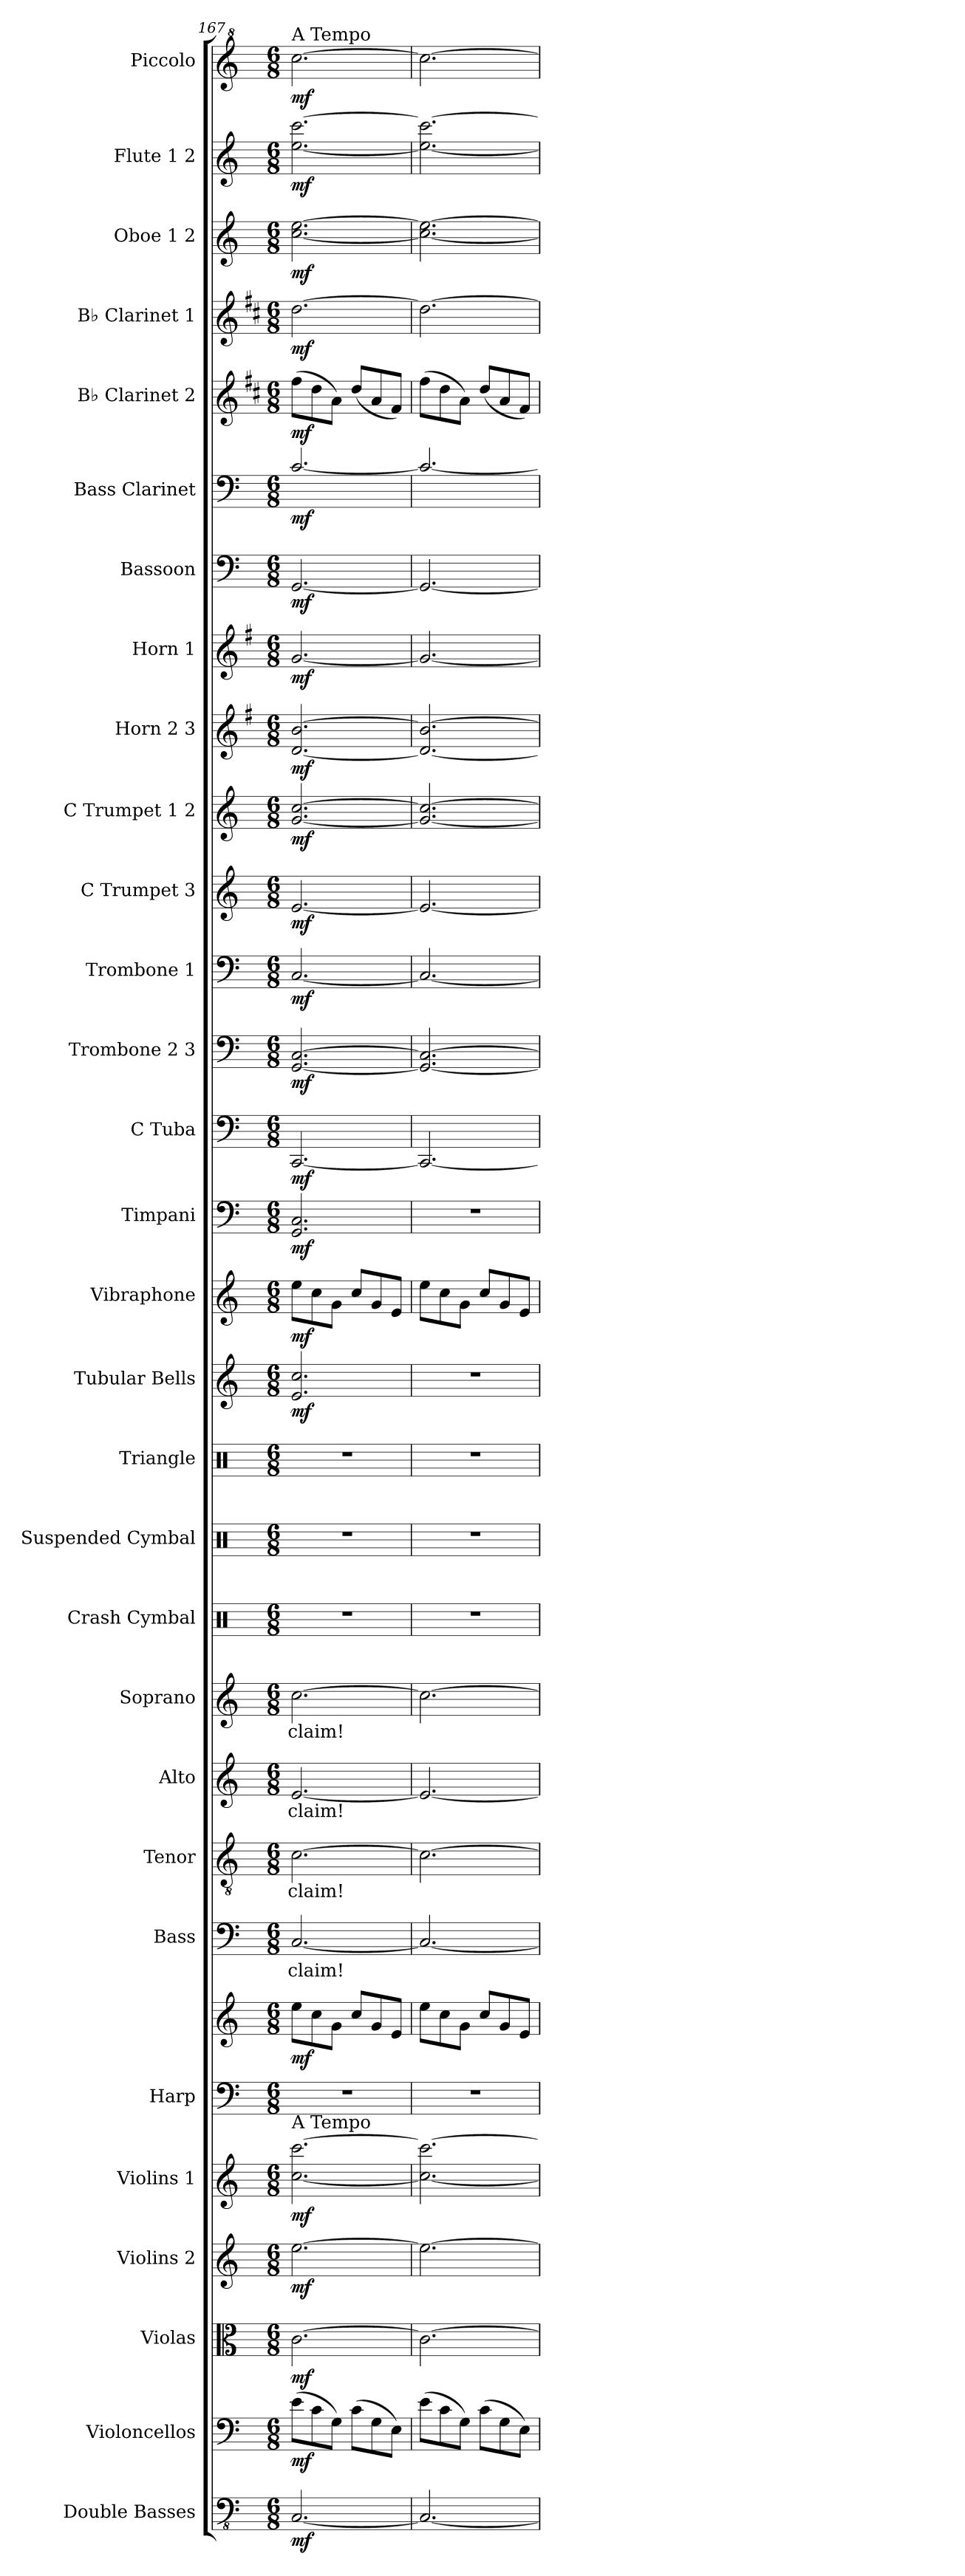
**kern	**dynam	**kern	**dynam	**kern	**dynam	**kern	**dynam	**kern	**dynam	**kern	**kern	**dynam	**kern	**text	**kern	**text	**kern	**text	**kern	**text	**kern	**kern	**kern	**kern	**dynam	**kern	**dynam	**kern	**dynam	**kern	**dynam	**kern	**dynam	**kern	**dynam	**kern	**dynam	**kern	**dynam	**kern	**dynam	**kern	**dynam	**kern	**dynam	**kern	**dynam	**kern	**dynam	**kern	**dynam	**kern	**dynam	**kern	**dynam	**kern	**dynam
*part30	*part30	*part29	*part29	*part28	*part28	*part27	*part27	*part26	*part26	*part25	*part25	*part25	*part24	*part24	*part23	*part23	*part22	*part22	*part21	*part21	*part20	*part19	*part18	*part17	*part17	*part16	*part16	*part15	*part15	*part14	*part14	*part13	*part13	*part12	*part12	*part11	*part11	*part10	*part10	*part9	*part9	*part8	*part8	*part7	*part7	*part6	*part6	*part5	*part5	*part4	*part4	*part3	*part3	*part2	*part2	*part1	*part1
*staff31	*staff31	*staff30	*staff30	*staff29	*staff29	*staff28	*staff28	*staff27	*staff27	*staff26	*staff25	*staff25/26	*staff24	*staff24	*staff23	*staff23	*staff22	*staff22	*staff21	*staff21	*staff20	*staff19	*staff18	*staff17	*staff17	*staff16	*staff16	*staff15	*staff15	*staff14	*staff14	*staff13	*staff13	*staff12	*staff12	*staff11	*staff11	*staff10	*staff10	*staff9	*staff9	*staff8	*staff8	*staff7	*staff7	*staff6	*staff6	*staff5	*staff5	*staff4	*staff4	*staff3	*staff3	*staff2	*staff2	*staff1	*staff1
*I"Double Basses	*	*I"Violoncellos	*	*I"Violas	*	*I"Violins 2	*	*I"Violins 1	*	*I"Harp	*	*	*I"Bass	*	*I"Tenor	*	*I"Alto	*	*I"Soprano	*	*I"Crash Cymbal	*I"Suspended Cymbal	*I"Triangle	*I"Tubular Bells	*	*I"Vibraphone	*	*I"Timpani	*	*I"C Tuba	*	*I"Trombone 2 3	*	*I"Trombone 1	*	*I"C Trumpet 3	*	*I"C Trumpet 1 2	*	*I"Horn 2 3	*	*I"Horn 1	*	*I"Bassoon	*	*I"Bass Clarinet	*	*I"B♭ Clarinet 2	*	*I"B♭ Clarinet 1	*	*I"Oboe 1 2	*	*I"Flute 1 2	*	*I"Piccolo	*
*I'Dbs.	*	*I'Vlcs.	*	*I'Vlas.	*	*I'Vlns. 2	*	*I'Vlns. 1	*	*I'Hrp.	*	*	*I'B.	*	*I'T.	*	*I'A.	*	*I'S.	*	*I'Cr. Cym.	*I'Susp. Cym.	*I'Trgl.	*I'Tu. Be.	*	*I'Vib.	*	*I'Timp.	*	*I'C Tu.	*	*I'Trb. 2 3	*	*I'Trb. 1	*	*I'C Tpt. 3	*	*I'C Tpt. 1 2	*	*I'Hn. 2 3	*	*I'Hn. 1	*	*I'Bsn.	*	*I'B. Cl.	*	*I'B♭ Cl. 2	*	*I'B♭ Cl. 1	*	*I'Ob. 1 2	*	*I'Fl. 1 2	*	*I'Picc.	*
*clefFv4	*	*clefF4	*	*clefC3	*	*clefG2	*	*clefG2	*	*clefF4	*clefG2	*	*clefF4	*	*clefGv2	*	*clefG2	*	*clefG2	*	*clefX	*clefX	*clefX	*clefG2	*	*	*	*clefF4	*	*clefF4	*	*clefF4	*	*clefF4	*	*clefG2	*	*clefG2	*	*clefG2	*	*clefG2	*	*clefF4	*	*	*	*clefG2	*	*clefG2	*	*clefG2	*	*clefG2	*	*clefG^2	*
*	*	*	*	*	*	*	*	*	*	*	*	*	*	*	*	*	*	*	*	*	*	*	*	*	*	*	*	*	*	*	*	*	*	*	*	*	*	*	*	*ITrd4c7	*	*ITrd4c7	*	*	*	*ITrd8c14	*	*ITrd1c2	*	*ITrd1c2	*	*	*	*	*	*ITrd-7c-12	*
*k[]	*	*k[]	*	*k[]	*	*k[]	*	*k[]	*	*k[]	*k[]	*	*k[]	*	*k[]	*	*k[]	*	*k[]	*	*k[]	*k[]	*k[]	*k[]	*	*k[]	*	*k[]	*	*k[]	*	*k[]	*	*k[]	*	*k[]	*	*k[]	*	*k[]	*	*k[]	*	*k[]	*	*k[]	*	*k[]	*	*k[]	*	*k[]	*	*k[]	*	*k[]	*
*C:	*	*C:	*	*C:	*	*C:	*	*C:	*	*C:	*C:	*	*C:	*	*C:	*	*C:	*	*C:	*	*C:	*C:	*C:	*C:	*	*C:	*	*C:	*	*C:	*	*C:	*	*C:	*	*C:	*	*C:	*	*C:	*	*C:	*	*C:	*	*C:	*	*C:	*	*C:	*	*C:	*	*C:	*	*C:	*
*M6/8	*	*M6/8	*	*M6/8	*	*M6/8	*	*M6/8	*	*M6/8	*M6/8	*	*M6/8	*	*M6/8	*	*M6/8	*	*M6/8	*	*M6/8	*M6/8	*M6/8	*M6/8	*	*M6/8	*	*M6/8	*	*M6/8	*	*M6/8	*	*M6/8	*	*M6/8	*	*M6/8	*	*M6/8	*	*M6/8	*	*M6/8	*	*M6/8	*	*M6/8	*	*M6/8	*	*M6/8	*	*M6/8	*	*M6/8	*
=167	=167	=167	=167	=167	=167	=167	=167	=167	=167	=167	=167	=167	=167	=167	=167	=167	=167	=167	=167	=167	=167	=167	=167	=167	=167	=167	=167	=167	=167	=167	=167	=167	=167	=167	=167	=167	=167	=167	=167	=167	=167	=167	=167	=167	=167	=167	=167	=167	=167	=167	=167	=167	=167	=167	=167	=167	=167
!	!	!	!	!	!	!	!	!	!	!	!	!	!	!	!	!	!	!	!	!	!	!	!	!	!	!	!	!	!	!	!	!	!	!	!	!	!	!	!	!	!	!	!	!	!	!	!	!	!	!	!	!	!	!	!	!LO:TX:a:t=A Tempo	!
!	!	!	!	!	!	!	!	!LO:TX:a:t=A Tempo	!	!	!	!	!	!	!	!	!	!	!	!	!	!	!	!	!	!	!	!	!	!	!	!	!	!	!	!	!	!	!	!	!	!	!	!	!	!	!	!	!	!	!	!	!	!	!	!	!
!	!LO:DY:b	!	!LO:DY:b	!	!LO:DY:b	!	!LO:DY:b	!	!LO:DY:b	!	!	!LO:DY:b	!	!	!	!	!	!	!	!	!	!	!	!	!LO:DY:b	!	!LO:DY:b	!	!LO:DY:b	!	!LO:DY:b	!	!LO:DY:b	!	!LO:DY:b	!	!LO:DY:b	!	!LO:DY:b	!	!LO:DY:b	!	!LO:DY:b	!	!LO:DY:b	!	!LO:DY:b	!	!LO:DY:b	!	!LO:DY:b	!	!LO:DY:b	!	!LO:DY:b	!	!LO:DY:b
[2.CC/	mf	(8e\L	mf	[2.c\	mf	[2.ee\	mf	[2.cc\ [2.ccc\	mf	2.r	8ee\L	mf	[2.C/	-claim!	[2.c\	-claim!	[2.e/	-claim!	[2.cc\	-claim!	2.r	2.r	2.r	2.e/ 2.cc/	mf	8ee\L	mf	2.GG/ 2.C/	mf	[2.CC/	mf	[2.GG/ [2.C/	mf	[2.C/	mf	[2.e/	mf	[2.g/ [2.cc/	mf	[2.G/ [2.e/	mf	[2.c/	mf	[2.GG/	mf	[2.C/	mf	(8ee\L	mf	[2.cc\	mf	[2.cc\ [2.ee\	mf	[2.ee\ [2.ccc\	mf	[2.cccc\	mf
.	.	8c\	.	.	.	.	.	.	.	.	8cc\	.	.	.	.	.	.	.	.	.	.	.	.	.	.	8cc\	.	.	.	.	.	.	.	.	.	.	.	.	.	.	.	.	.	.	.	.	.	8cc\	.	.	.	.	.	.	.	.	.
.	.	8G\J)	.	.	.	.	.	.	.	.	8g\J	.	.	.	.	.	.	.	.	.	.	.	.	.	.	8g\J	.	.	.	.	.	.	.	.	.	.	.	.	.	.	.	.	.	.	.	.	.	8g\J)	.	.	.	.	.	.	.	.	.
.	.	(8c\L	.	.	.	.	.	.	.	.	8cc/L	.	.	.	.	.	.	.	.	.	.	.	.	.	.	8cc/L	.	.	.	.	.	.	.	.	.	.	.	.	.	.	.	.	.	.	.	.	.	(8cc/L	.	.	.	.	.	.	.	.	.
.	.	8G\	.	.	.	.	.	.	.	.	8g/	.	.	.	.	.	.	.	.	.	.	.	.	.	.	8g/	.	.	.	.	.	.	.	.	.	.	.	.	.	.	.	.	.	.	.	.	.	8g/	.	.	.	.	.	.	.	.	.
.	.	8E\J)	.	.	.	.	.	.	.	.	8e/J	.	.	.	.	.	.	.	.	.	.	.	.	.	.	8e/J	.	.	.	.	.	.	.	.	.	.	.	.	.	.	.	.	.	.	.	.	.	8e/J)	.	.	.	.	.	.	.	.	.
!!LO:PB:g=z
=168	=168	=168	=168	=168	=168	=168	=168	=168	=168	=168	=168	=168	=168	=168	=168	=168	=168	=168	=168	=168	=168	=168	=168	=168	=168	=168	=168	=168	=168	=168	=168	=168	=168	=168	=168	=168	=168	=168	=168	=168	=168	=168	=168	=168	=168	=168	=168	=168	=168	=168	=168	=168	=168	=168	=168	=168	=168
2.CC/_	.	(8e\L	.	2.c\_	.	2.ee\_	.	2.cc\_ 2.ccc\_	.	2.r	8ee\L	.	2.C/_	.	2.c\_	.	2.e/_	.	2.cc\_	.	2.r	2.r	2.r	2.r	.	8ee\L	.	2.r	.	2.CC/_	.	2.GG/_ 2.C/_	.	2.C/_	.	2.e/_	.	2.g/_ 2.cc/_	.	2.G/_ 2.e/_	.	2.c/_	.	2.GG/_	.	2.C/_	.	(8ee\L	.	2.cc\_	.	2.cc\_ 2.ee\_	.	2.ee\_ 2.ccc\_	.	2.cccc\_	.
.	.	8c\	.	.	.	.	.	.	.	.	8cc\	.	.	.	.	.	.	.	.	.	.	.	.	.	.	8cc\	.	.	.	.	.	.	.	.	.	.	.	.	.	.	.	.	.	.	.	.	.	8cc\	.	.	.	.	.	.	.	.	.
.	.	8G\J)	.	.	.	.	.	.	.	.	8g\J	.	.	.	.	.	.	.	.	.	.	.	.	.	.	8g\J	.	.	.	.	.	.	.	.	.	.	.	.	.	.	.	.	.	.	.	.	.	8g\J)	.	.	.	.	.	.	.	.	.
.	.	(8c\L	.	.	.	.	.	.	.	.	8cc/L	.	.	.	.	.	.	.	.	.	.	.	.	.	.	8cc/L	.	.	.	.	.	.	.	.	.	.	.	.	.	.	.	.	.	.	.	.	.	(8cc/L	.	.	.	.	.	.	.	.	.
.	.	8G\	.	.	.	.	.	.	.	.	8g/	.	.	.	.	.	.	.	.	.	.	.	.	.	.	8g/	.	.	.	.	.	.	.	.	.	.	.	.	.	.	.	.	.	.	.	.	.	8g/	.	.	.	.	.	.	.	.	.
.	.	8E\J)	.	.	.	.	.	.	.	.	8e/J	.	.	.	.	.	.	.	.	.	.	.	.	.	.	8e/J	.	.	.	.	.	.	.	.	.	.	.	.	.	.	.	.	.	.	.	.	.	8e/J)	.	.	.	.	.	.	.	.	.
=	=	=	=	=	=	=	=	=	=	=	=	=	=	=	=	=	=	=	=	=	=	=	=	=	=	=	=	=	=	=	=	=	=	=	=	=	=	=	=	=	=	=	=	=	=	=	=	=	=	=	=	=	=	=	=	=	=
*-	*-	*-	*-	*-	*-	*-	*-	*-	*-	*-	*-	*-	*-	*-	*-	*-	*-	*-	*-	*-	*-	*-	*-	*-	*-	*-	*-	*-	*-	*-	*-	*-	*-	*-	*-	*-	*-	*-	*-	*-	*-	*-	*-	*-	*-	*-	*-	*-	*-	*-	*-	*-	*-	*-	*-	*-	*-
